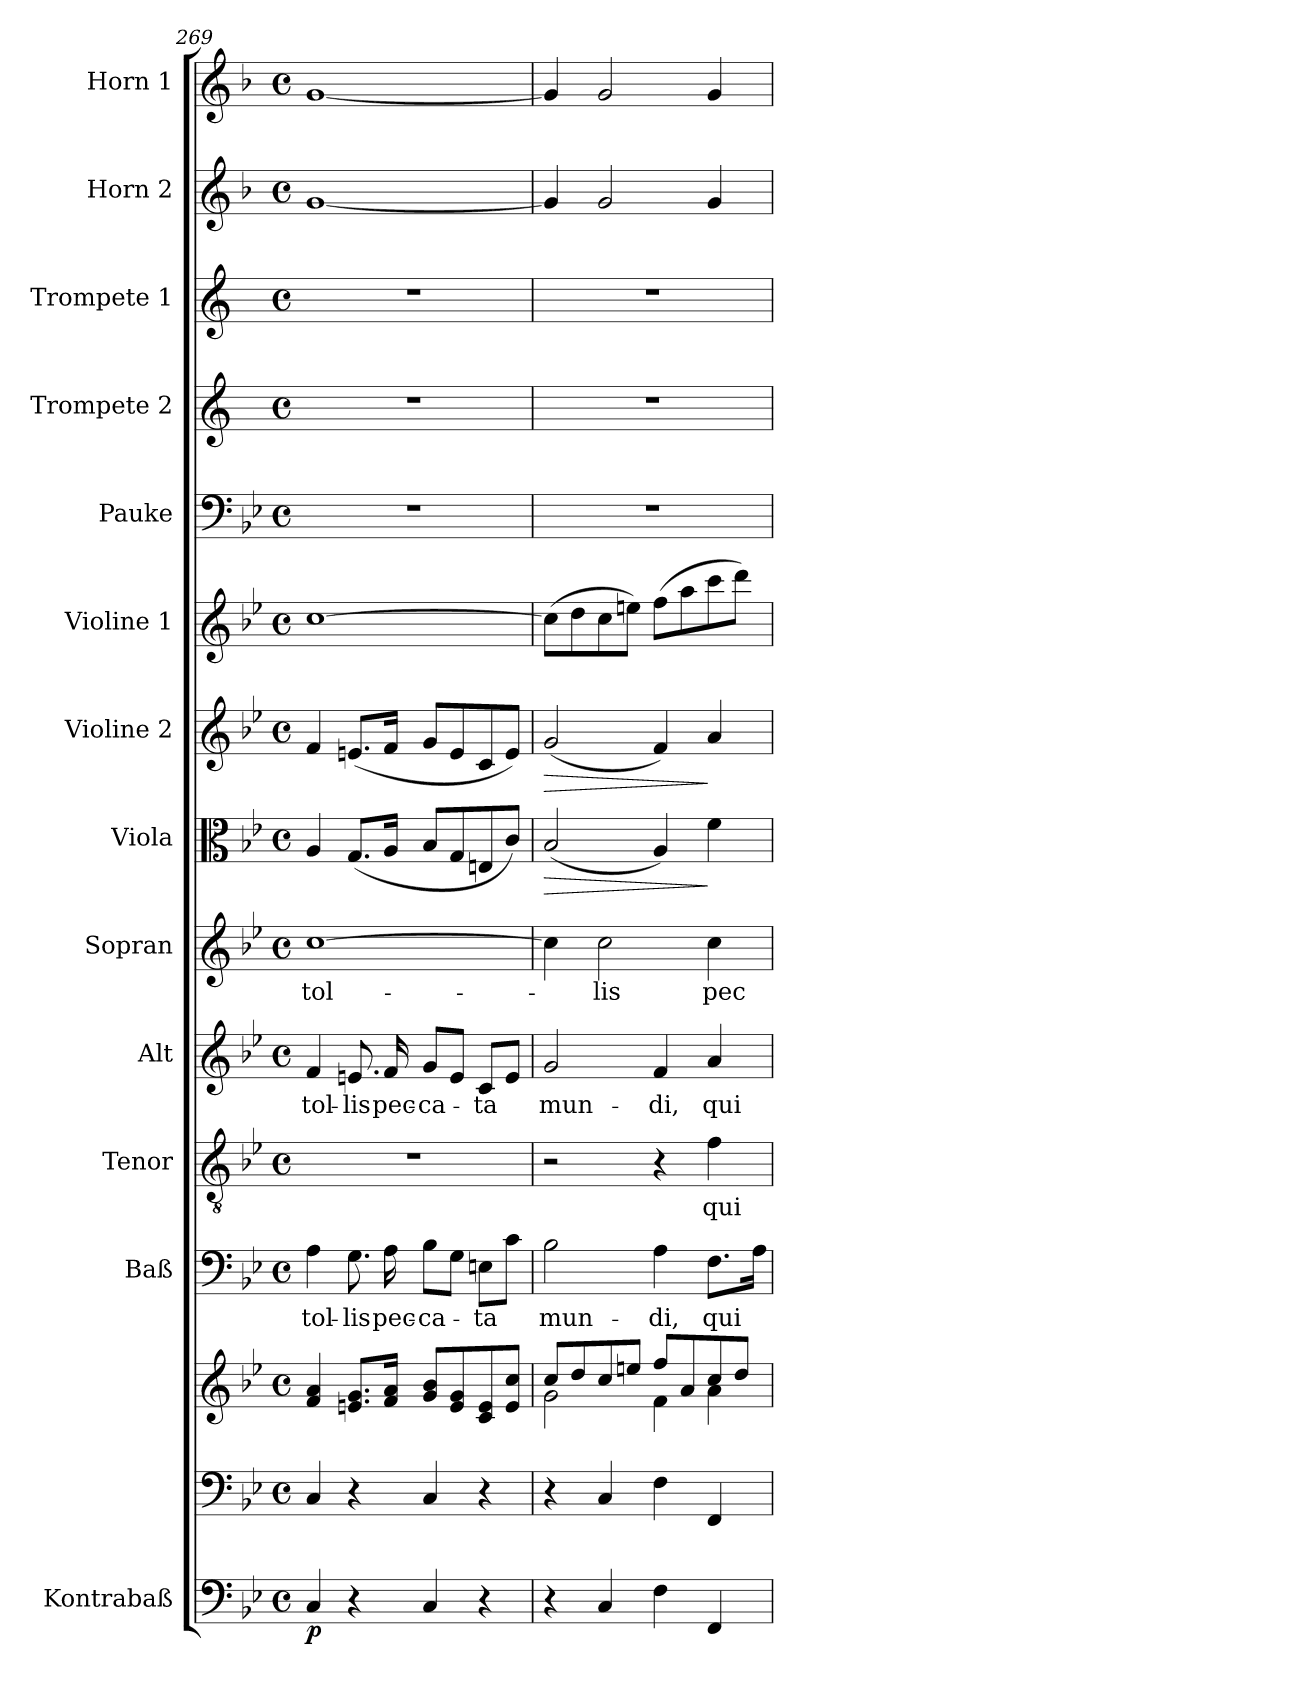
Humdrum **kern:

**kern	**dynam	**kern	**kern	**kern	**text	**kern	**text	**kern	**text	**kern	**text	**kern	**dynam	**kern	**dynam	**kern	**kern	**kern	**kern	**kern	**kern
*part14	*part14	*part13	*part13	*part12	*part12	*part11	*part11	*part10	*part10	*part9	*part9	*part8	*part8	*part7	*part7	*part6	*part5	*part4	*part3	*part2	*part1
*staff15	*staff15	*staff14	*staff13	*staff12	*staff12	*staff11	*staff11	*staff10	*staff10	*staff9	*staff9	*staff8	*staff8	*staff7	*staff7	*staff6	*staff5	*staff4	*staff3	*staff2	*staff1
*I"Kontrabaß	*	*	*	*I"Baß	*	*I"Tenor	*	*I"Alt	*	*I"Sopran	*	*I"Viola	*	*I"Violine 2	*	*I"Violine 1	*I"Pauke	*I"Trompete 2	*I"Trompete 1	*I"Horn 2	*I"Horn 1
*I'Kb.	*	*	*	*	*	*	*	*	*	*	*	*I'Vla.	*	*I'Vl. 2	*	*I'Vl. 1	*	*I'Tr. 2	*I'Tr. 1	*I'Hr. 2	*I'Hr. 1
*clefF4	*	*clefF4	*clefG2	*clefF4	*	*clefGv2	*	*clefG2	*	*clefG2	*	*clefC3	*	*clefG2	*	*clefG2	*clefF4	*clefG2	*clefG2	*clefG2	*clefG2
*ITrd7c12	*	*	*	*	*	*	*	*	*	*	*	*	*	*	*	*	*	*ITrd1c2	*ITrd1c2	*ITrd4c7	*ITrd4c7
*k[b-e-]	*	*k[b-e-]	*k[b-e-]	*k[b-e-]	*	*k[b-e-]	*	*k[b-e-]	*	*k[b-e-]	*	*k[b-e-]	*	*k[b-e-]	*	*k[b-e-]	*k[b-e-]	*k[b-e-]	*k[b-e-]	*k[b-e-]	*k[b-e-]
*B-:	*	*B-:	*B-:	*B-:	*	*B-:	*	*B-:	*	*B-:	*	*B-:	*	*B-:	*	*B-:	*B-:	*B-:	*B-:	*B-:	*B-:
*M4/4	*	*M4/4	*M4/4	*M4/4	*	*M4/4	*	*M4/4	*	*M4/4	*	*M4/4	*	*M4/4	*	*M4/4	*M4/4	*M4/4	*M4/4	*M4/4	*M4/4
*met(c)	*	*met(c)	*met(c)	*met(c)	*	*met(c)	*	*met(c)	*	*met(c)	*	*met(c)	*	*met(c)	*	*met(c)	*met(c)	*met(c)	*met(c)	*met(c)	*met(c)
=269	=269	=269	=269	=269	=269	=269	=269	=269	=269	=269	=269	=269	=269	=269	=269	=269	=269	=269	=269	=269	=269
!	!LO:DY:b	!	!	!	!LO:LY:b	!	!	!	!LO:LY:b	!	!LO:LY:b	!	!	!	!	!	!	!	!	!	!
4CC/	p	4C/	4f/ 4a/	4A\	tol-	1r	.	4f/	tol-	[1cc	tol-	4A/	.	4f/	.	[1cc	1r	1r	1r	[1c	[1c
!	!	!	!	!	!LO:LY:b	!	!	!	!LO:LY:b	!	!	!	!	!	!	!	!	!	!	!	!
4r	.	4r	8.en/ 8.g/L	8.G\	-lis	.	.	8.en/	-lis	.	.	(<8.G/L	.	(<8.en/L	.	.	.	.	.	.	.
!	!	!	!	!	!LO:LY:b	!	!	!	!LO:LY:b	!	!	!	!	!	!	!	!	!	!	!	!
.	.	.	16f/ 16a/Jk	16A\	pec-	.	.	16f/	pec-	.	.	16A/Jk	.	16f/Jk	.	.	.	.	.	.	.
!	!	!	!	!	!LO:LY:b	!	!	!	!LO:LY:b	!	!	!	!	!	!	!	!	!	!	!	!
4CC/	.	4C/	8g/ 8b-/L	8B-\L	-ca-	.	.	8g/L	-ca-	.	.	8B-/L	.	8g/L	.	.	.	.	.	.	.
.	.	.	8e/ 8g/	8G\J	.	.	.	8e/J	.	.	.	8G/	.	8e/	.	.	.	.	.	.	.
!	!	!	!	!	!LO:LY:b	!	!	!	!LO:LY:b	!	!	!	!	!	!	!	!	!	!	!	!
4r	.	4r	8c/ 8e/	8En\L	-ta	.	.	8c/L	-ta	.	.	8En/	.	8c/	.	.	.	.	.	.	.
.	.	.	8e/ 8cc/J	8c\J	.	.	.	8e/J	.	.	.	8c/J)	.	8e/J)	.	.	.	.	.	.	.
!!LO:PB:g=z
=270	=270	=270	=270	=270	=270	=270	=270	=270	=270	=270	=270	=270	=270	=270	=270	=270	=270	=270	=270	=270	=270
*	*	*	*^	*	*	*	*	*	*	*	*	*	*	*	*	*	*	*	*	*	*
!	!	!	!	!	!	!LO:LY:b	!	!	!	!LO:LY:b	!	!	!	!LO:HP:b	!	!LO:HP:b	!	!	!	!	!	!
4r	.	4r	8cc/L	2g\	2B-\	mun-	2r	.	2g/	mun-	4cc\]	.	(<2B-/	>	(<2g/	>	(>8cc\L]	1r	1r	1r	4c/]	4c/]
.	.	.	8dd/	.	.	.	.	.	.	.	.	.	.	.	.	.	8dd\	.	.	.	.	.
!	!	!	!	!	!	!	!	!	!	!	!	!LO:LY:b	!	!	!	!	!	!	!	!	!	!
4CC/	.	4C/	8cc/	.	.	.	.	.	.	.	2cc\	-lis	.	.	.	.	8cc\	.	.	.	2c/	2c/
.	.	.	8een/J	.	.	.	.	.	.	.	.	.	.	.	.	.	8een\J)	.	.	.	.	.
!	!	!	!	!	!	!LO:LY:b	!	!	!	!LO:LY:b	!	!	!	!	!	!	!	!	!	!	!	!
4FF\	.	4F\	8ff/L	4f\	4A\	-di,	4r	.	4f/	-di,	.	.	4A/)	.	4f/)	.	(>8ff\L	.	.	.	.	.
.	.	.	8a/	.	.	.	.	.	.	.	.	.	.	.	.	.	8aa\	.	.	.	.	.
!	!	!	!	!	!	!LO:LY:b	!	!LO:LY:b	!	!LO:LY:b	!	!LO:LY:b	!	!	!	!	!	!	!	!	!	!
4FFF/	.	4FF/	8cc/	4a\	8.F\L	qui	4f\	qui	4a/	qui	4cc\	pec-	4f\	]	4a/	]	8ccc\	.	.	.	4c/	4c/
.	.	.	8dd/J	.	.	.	.	.	.	.	.	.	.	.	.	.	8ddd\J)	.	.	.	.	.
.	.	.	.	.	16A\Jk	.	.	.	.	.	.	.	.	.	.	.	.	.	.	.	.	.
*	*	*	*v	*v	*	*	*	*	*	*	*	*	*	*	*	*	*	*	*	*	*	*
=	=	=	=	=	=	=	=	=	=	=	=	=	=	=	=	=	=	=	=	=	=
*-	*-	*-	*-	*-	*-	*-	*-	*-	*-	*-	*-	*-	*-	*-	*-	*-	*-	*-	*-	*-	*-
